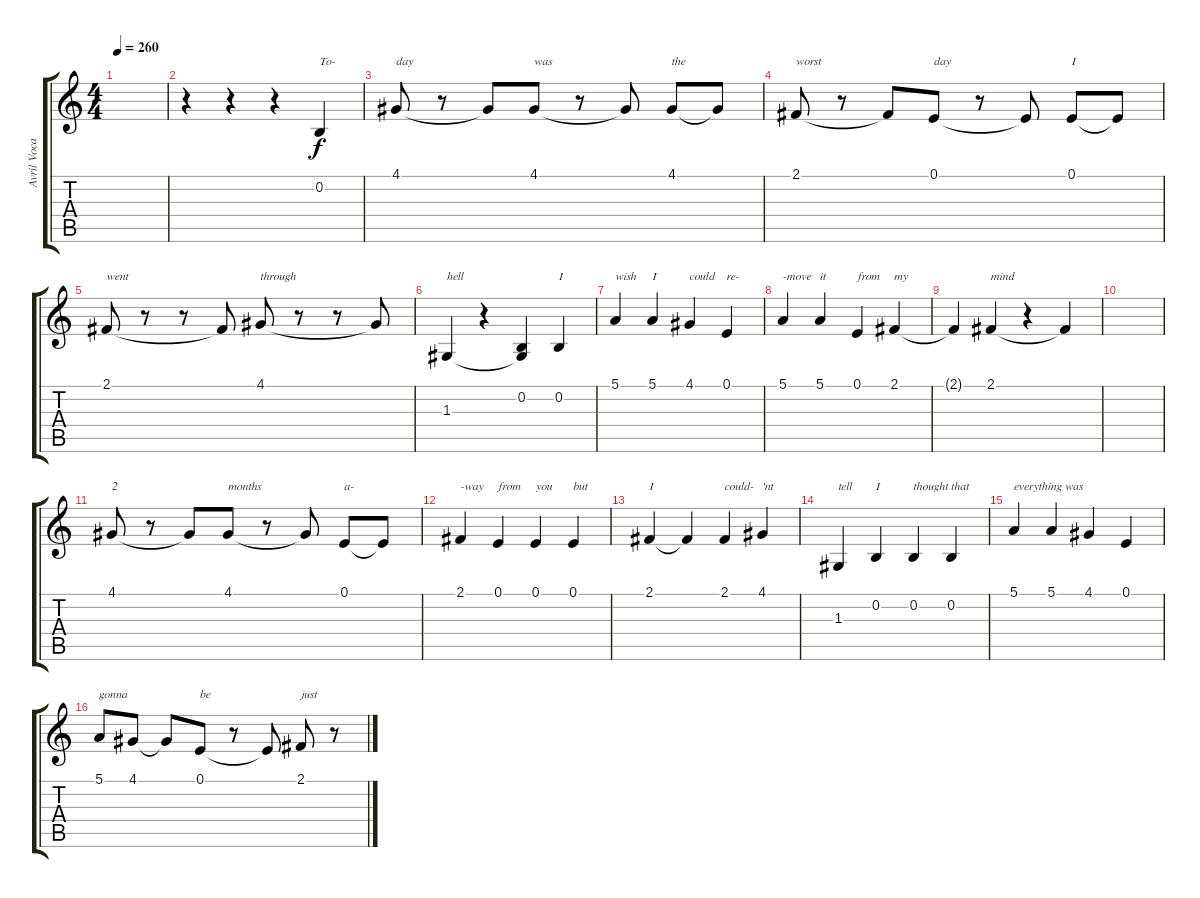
\track ("Avril Vocals" "Avril Voca") {instrument clarinet}
\staff {score tabs}
\tuning (E4 B3 G3 D3 A2 E2) {hide}
\ts (4 4)
\tempo 260
\clef g2
\ks c
|
r.4 r.4 r.4 0.2.4{txt "To-"} |
4.1.8{txt "day"} r.8 4.1{t}.8 4.1.8{txt "was"} r.8 4.1{t}.8 4.1.8{txt "the"} 4.1{t}.8 |
2.1.8{txt "worst"} r.8 2.1{t}.8 0.1.8{txt "day"} r.8 0.1{t}.8 0.1.8{txt "I"} 0.1{t}.8 |
2.1.8{txt "went"} r.8 r.8 2.1{t}.8 4.1.8{txt "through"} r.8 r.8 4.1{t}.8 |
1.3.4{txt "hell"} r.4 (0.2 1.3{t}).4 0.2.4{txt "I"} |
5.1.4{txt "wish"} 5.1.4{txt "I"} 4.1.4{txt "could"} 0.1.4{txt "re-"} |
5.1.4{txt "-move"} 5.1.4{txt "it"} 0.1.4{txt "from"} 2.1.4{txt "my"} |
2.1{t}.4 2.1.4{txt "mind"} r.4 2.1{t}.4 |
|
4.1.8{txt "2"} r.8 4.1{t}.8 4.1.8{txt "months"} r.8 4.1{t}.8 0.1.8{txt "a-"} 0.1{t}.8 |
2.1.4{txt "-way"} 0.1.4{txt "from"} 0.1.4{txt "you"} 0.1.4{txt "but"} |
2.1.4{txt "I"} 2.1{t}.4 2.1.4{txt "could-"} 4.1.4{txt "'nt"} |
1.3.4{txt "tell"} 0.2.4{txt "I"} 0.2.4{txt "thought that"} 0.2.4 |
5.1.4{txt "everything was"} 5.1.4 4.1.4 0.1.4 |
5.1.8{txt "gonna"} 4.1.8 4.1{t}.8 0.1.8{txt "be"} r.8 0.1{t}.8 2.1.8{txt "just"} r.8
